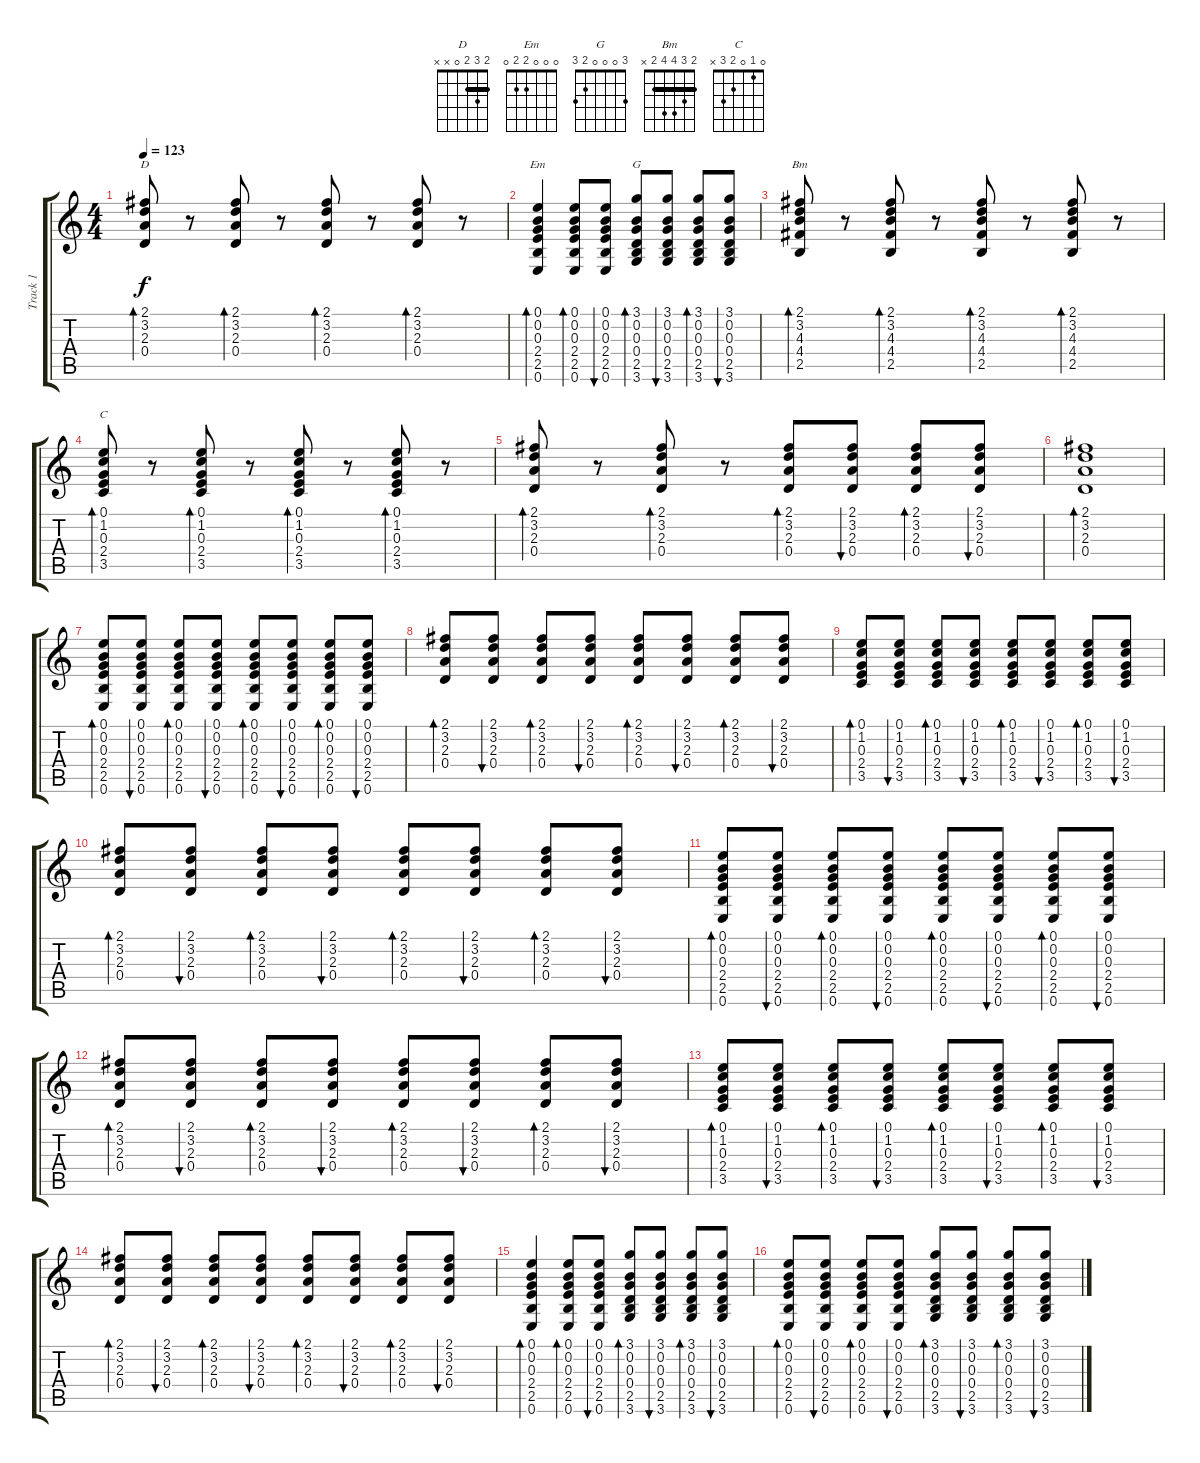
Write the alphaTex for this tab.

\track ("Track 1" "Track 1") {instrument acousticguitarsteel}
\staff {score tabs}
\tuning (E4 B3 G3 D3 A2 E2) {hide}
\chord ("D" 2 3 2 0 x x) {barre 2}
\chord ("Em" 0 0 0 2 2 0)
\chord ("G" 3 0 0 0 2 3)
\chord ("Bm" 2 3 4 4 2 x) {barre 2}
\chord ("C" 0 1 0 2 3 x)
\ts (4 4)
\tempo 123
\clef g2
\ks c
(2.1 3.2 2.3 0.4).8{bd 60 ch "D" dy f} r.8 (2.1 3.2 2.3 0.4).8{bd 60} r.8 (2.1 3.2 2.3 0.4).8{bd 60} r.8 (2.1 3.2 2.3 0.4).8{bd 60} r.8 |
(0.1 0.2 0.3 2.4 2.5 0.6).4{bd 60 ch "Em"} (0.1 0.2 0.3 2.4 2.5 0.6).8{bd 60} (0.1 0.2 0.3 2.4 2.5 0.6).8{bu 60} (3.1 0.2 0.3 0.4 2.5 3.6).8{bd 60 ch "G"} (3.1 0.2 0.3 0.4 2.5 3.6).8{bu 60} (3.1 0.2 0.3 0.4 2.5 3.6).8{bd 60} (3.1 0.2 0.3 0.4 2.5 3.6).8{bu 60} |
(2.1 3.2 4.3 4.4 2.5).8{bd 60 ch "Bm"} r.8 (2.1 3.2 4.3 4.4 2.5).8{bd 60} r.8 (2.1 3.2 4.3 4.4 2.5).8{bd 60} r.8 (2.1 3.2 4.3 4.4 2.5).8{bd 60} r.8 |
(0.1 1.2 0.3 2.4 3.5).8{bd 60 ch "C"} r.8 (0.1 1.2 0.3 2.4 3.5).8{bd 60} r.8 (0.1 1.2 0.3 2.4 3.5).8{bd 60} r.8 (0.1 1.2 0.3 2.4 3.5).8{bd 60} r.8 |
(2.1 3.2 2.3 0.4).8{bd 60} r.8 (2.1 3.2 2.3 0.4).8{bd 60} r.8 (2.1 3.2 2.3 0.4).8{bd 60} (2.1 3.2 2.3 0.4).8{bu 60} (2.1 3.2 2.3 0.4).8{bd 60} (2.1 3.2 2.3 0.4).8{bu 60} |
(2.1 3.2 2.3 0.4).1{bd 60} |
(0.1 0.2 0.3 2.4 2.5 0.6).8{bd 60} (0.1 0.2 0.3 2.4 2.5 0.6).8{bu 60} (0.1 0.2 0.3 2.4 2.5 0.6).8{bd 60} (0.1 0.2 0.3 2.4 2.5 0.6).8{bu 60} (0.1 0.2 0.3 2.4 2.5 0.6).8{bd 60} (0.1 0.2 0.3 2.4 2.5 0.6).8{bu 60} (0.1 0.2 0.3 2.4 2.5 0.6).8{bd 60} (0.1 0.2 0.3 2.4 2.5 0.6).8{bu 60} |
(2.1 3.2 2.3 0.4).8{bd 60} (2.1 3.2 2.3 0.4).8{bu 60} (2.1 3.2 2.3 0.4).8{bd 60} (2.1 3.2 2.3 0.4).8{bu 60} (2.1 3.2 2.3 0.4).8{bd 60} (2.1 3.2 2.3 0.4).8{bu 60} (2.1 3.2 2.3 0.4).8{bd 60} (2.1 3.2 2.3 0.4).8{bu 60} |
(0.1 1.2 0.3 2.4 3.5).8{bd 60} (0.1 1.2 0.3 2.4 3.5).8{bu 60} (0.1 1.2 0.3 2.4 3.5).8{bd 60} (0.1 1.2 0.3 2.4 3.5).8{bu 60} (0.1 1.2 0.3 2.4 3.5).8{bd 60} (0.1 1.2 0.3 2.4 3.5).8{bu 60} (0.1 1.2 0.3 2.4 3.5).8{bd 60} (0.1 1.2 0.3 2.4 3.5).8{bu 60} |
(2.1 3.2 2.3 0.4).8{bd 60} (2.1 3.2 2.3 0.4).8{bu 60} (2.1 3.2 2.3 0.4).8{bd 60} (2.1 3.2 2.3 0.4).8{bu 60} (2.1 3.2 2.3 0.4).8{bd 60} (2.1 3.2 2.3 0.4).8{bu 60} (2.1 3.2 2.3 0.4).8{bd 60} (2.1 3.2 2.3 0.4).8{bu 60} |
(0.1 0.2 0.3 2.4 2.5 0.6).8{bd 60} (0.1 0.2 0.3 2.4 2.5 0.6).8{bu 60} (0.1 0.2 0.3 2.4 2.5 0.6).8{bd 60} (0.1 0.2 0.3 2.4 2.5 0.6).8{bu 60} (0.1 0.2 0.3 2.4 2.5 0.6).8{bd 60} (0.1 0.2 0.3 2.4 2.5 0.6).8{bu 60} (0.1 0.2 0.3 2.4 2.5 0.6).8{bd 60} (0.1 0.2 0.3 2.4 2.5 0.6).8{bu 60} |
(2.1 3.2 2.3 0.4).8{bd 60} (2.1 3.2 2.3 0.4).8{bu 60} (2.1 3.2 2.3 0.4).8{bd 60} (2.1 3.2 2.3 0.4).8{bu 60} (2.1 3.2 2.3 0.4).8{bd 60} (2.1 3.2 2.3 0.4).8{bu 60} (2.1 3.2 2.3 0.4).8{bd 60} (2.1 3.2 2.3 0.4).8{bu 60} |
(0.1 1.2 0.3 2.4 3.5).8{bd 60} (0.1 1.2 0.3 2.4 3.5).8{bu 60} (0.1 1.2 0.3 2.4 3.5).8{bd 60} (0.1 1.2 0.3 2.4 3.5).8{bu 60} (0.1 1.2 0.3 2.4 3.5).8{bd 60} (0.1 1.2 0.3 2.4 3.5).8{bu 60} (0.1 1.2 0.3 2.4 3.5).8{bd 60} (0.1 1.2 0.3 2.4 3.5).8{bu 60} |
(2.1 3.2 2.3 0.4).8{bd 60} (2.1 3.2 2.3 0.4).8{bu 60} (2.1 3.2 2.3 0.4).8{bd 60} (2.1 3.2 2.3 0.4).8{bu 60} (2.1 3.2 2.3 0.4).8{bd 60} (2.1 3.2 2.3 0.4).8{bu 60} (2.1 3.2 2.3 0.4).8{bd 60} (2.1 3.2 2.3 0.4).8{bu 60} |
(0.1 0.2 0.3 2.4 2.5 0.6).4{bd 60} (0.1 0.2 0.3 2.4 2.5 0.6).8{bd 60} (0.1 0.2 0.3 2.4 2.5 0.6).8{bu 60} (3.1 0.2 0.3 0.4 2.5 3.6).8{bd 60} (3.1 0.2 0.3 0.4 2.5 3.6).8{bu 60} (3.1 0.2 0.3 0.4 2.5 3.6).8{bd 60} (3.1 0.2 0.3 0.4 2.5 3.6).8{bu 60} |
(0.1 0.2 0.3 2.4 2.5 0.6).8{bd 60} (0.1 0.2 0.3 2.4 2.5 0.6).8{bu 60} (0.1 0.2 0.3 2.4 2.5 0.6).8{bd 60} (0.1 0.2 0.3 2.4 2.5 0.6).8{bu 60} (3.1 0.2 0.3 0.4 2.5 3.6).8{bd 60} (3.1 0.2 0.3 0.4 2.5 3.6).8{bu 60} (3.1 0.2 0.3 0.4 2.5 3.6).8{bd 60} (3.1 0.2 0.3 0.4 2.5 3.6).8{bu 60}
